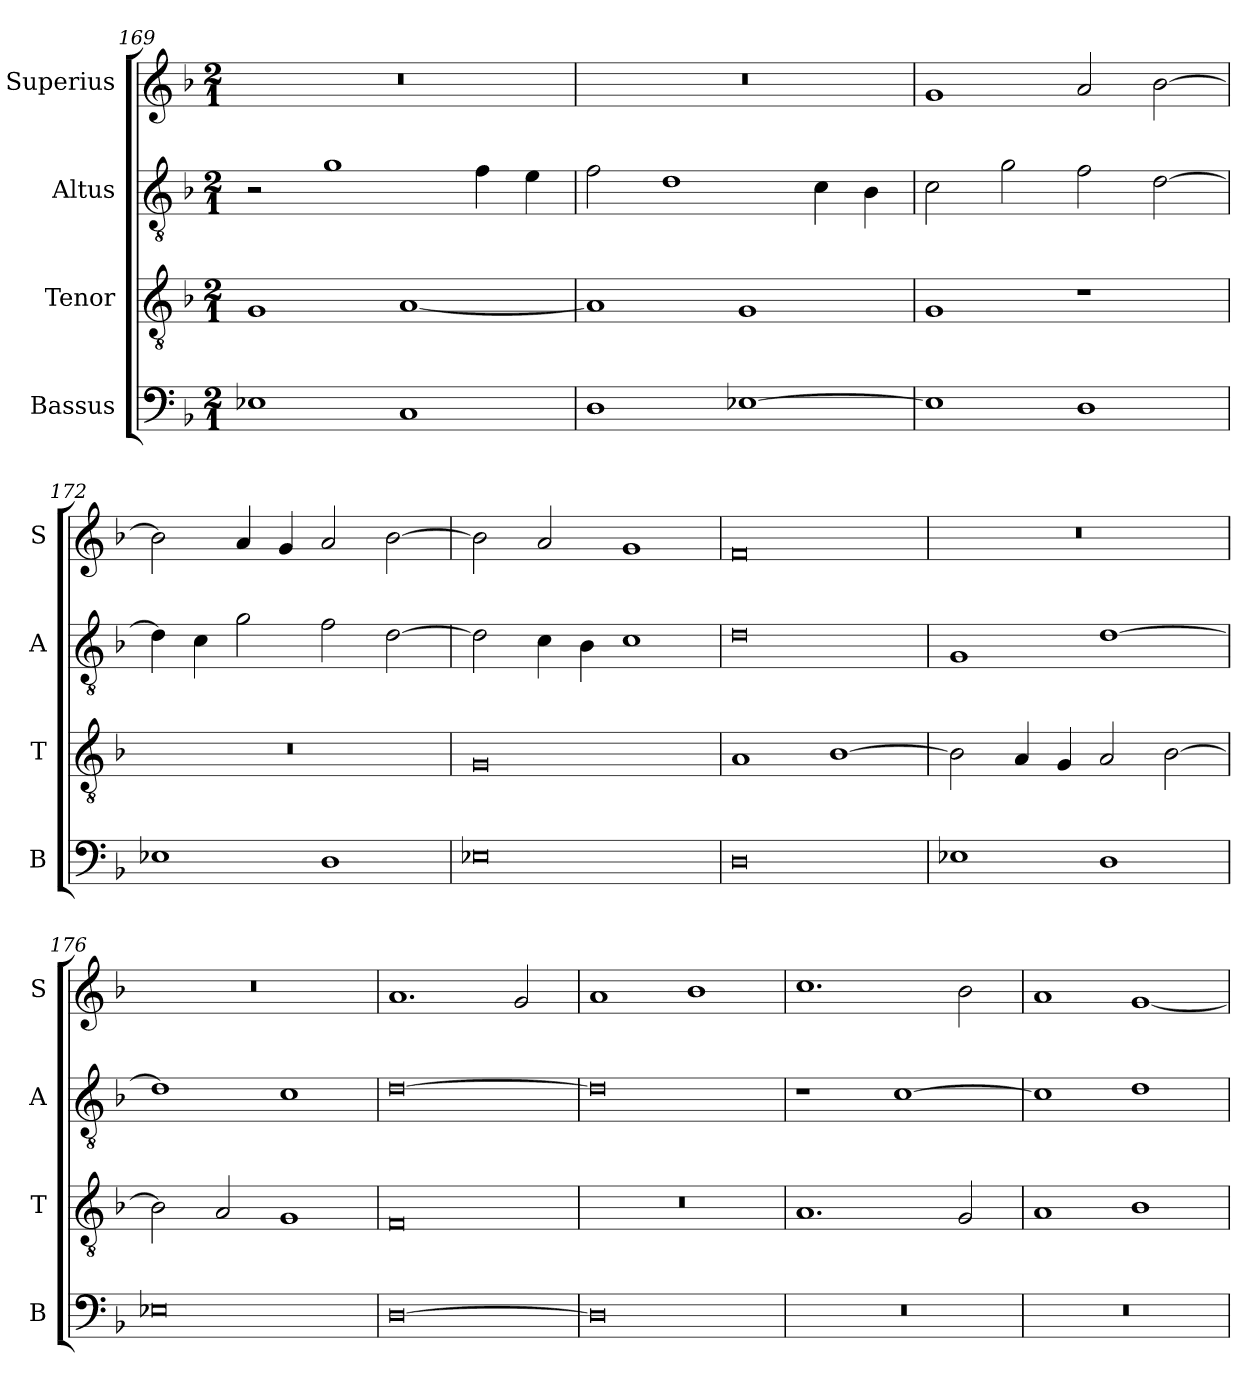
**kern	**kern	**kern	**kern
*part4	*part3	*part2	*part1
*staff4	*staff3	*staff2	*staff1
*I"Bassus	*I"Tenor	*I"Altus	*I"Superius
*I'B	*I'T	*I'A	*I'S
*clefF4	*clefGv2	*clefGv2	*clefG2
*k[b-]	*k[b-]	*k[b-]	*k[b-]
*M2/1	*M2/1	*M2/1	*M2/1
=169	=169	=169	=169
1E-X	1G	2r	0r
.	.	1g	.
1C	[1A	.	.
.	.	4f\	.
.	.	4e\	.
=170	=170	=170	=170
1D	1A]	2f\	0r
.	.	1d	.
[1E-X	1G	.	.
.	.	4c\	.
.	.	4B-\	.
=171	=171	=171	=171
1E-]	1G	2c\	1g
.	.	2g\	.
1D	1r	2f\	2a/
.	.	[2d\	[2b-\
=172	=172	=172	=172
1E-X	0r	4d\]	2b-\]
.	.	4c\	.
.	.	2g\	4a/
.	.	.	4g/
1D	.	2f\	2a/
.	.	[2d\	[2b-\
=173	=173	=173	=173
0E-X	0G	2d\]	2b-\]
.	.	4c\	2a/
.	.	4B-\	.
.	.	1c	1g
=174	=174	=174	=174
0D	1A	0d	0f
.	[1B-	.	.
=175	=175	=175	=175
1E-X	2B-\]	1G	0r
.	4A/	.	.
.	4G/	.	.
1D	2A/	[1d	.
.	[2B-\	.	.
=176	=176	=176	=176
0E-X	2B-\]	1d]	0r
.	2A/	.	.
.	1G	1c	.
=177	=177	=177	=177
[0D	0F	[0d	1.a
.	.	.	2g/
=178	=178	=178	=178
0D]	0r	0d]	1a
.	.	.	1b-
=179	=179	=179	=179
0r	1.A	1r	1.cc
.	.	[1c	.
.	2G/	.	2b-\
=180	=180	=180	=180
0r	1A	1c]	1a
.	1B-	1d	[1g
=	=	=	=
*-	*-	*-	*-
